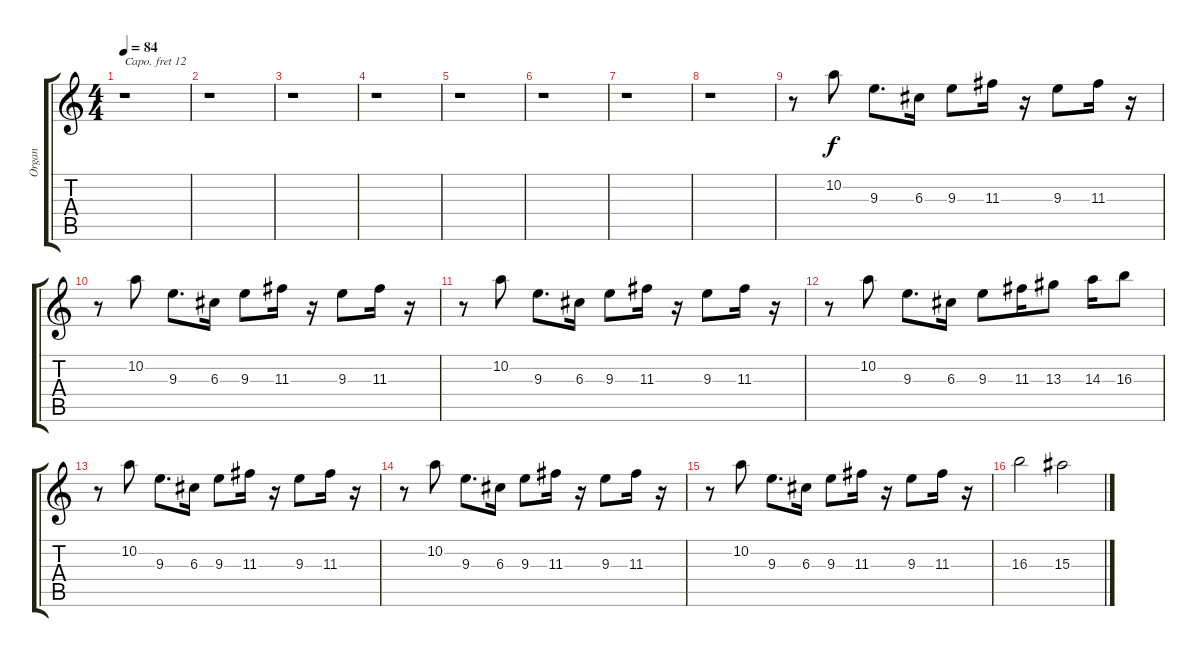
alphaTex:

\track ("Organ" "Organ") {instrument rockorgan}
\staff {score tabs}
\capo 12
\tuning (E4 B3 G3 D3 A2 E2) {hide}
\ts (4 4)
\tempo 84
\clef g2
\ks c
r.1{dy f} |
r.1 |
r.1 |
r.1 |
r.1 |
r.1 |
r.1 |
r.1 |
r.8 10.2.8 9.3.8{d} 6.3.16 9.3.8 11.3.16 r.16 9.3.8 11.3.16 r.16 |
r.8 10.2.8 9.3.8{d} 6.3.16 9.3.8 11.3.16 r.16 9.3.8 11.3.16 r.16 |
r.8 10.2.8 9.3.8{d} 6.3.16 9.3.8 11.3.16 r.16 9.3.8 11.3.16 r.16 |
r.8 10.2.8 9.3.8{d} 6.3.16 9.3.8 11.3.16 13.3.8 14.3.16 16.3.8 |
r.8 10.2.8 9.3.8{d} 6.3.16 9.3.8 11.3.16 r.16 9.3.8 11.3.16 r.16 |
r.8 10.2.8 9.3.8{d} 6.3.16 9.3.8 11.3.16 r.16 9.3.8 11.3.16 r.16 |
r.8 10.2.8 9.3.8{d} 6.3.16 9.3.8 11.3.16 r.16 9.3.8 11.3.16 r.16 |
16.3.2 15.3.2
